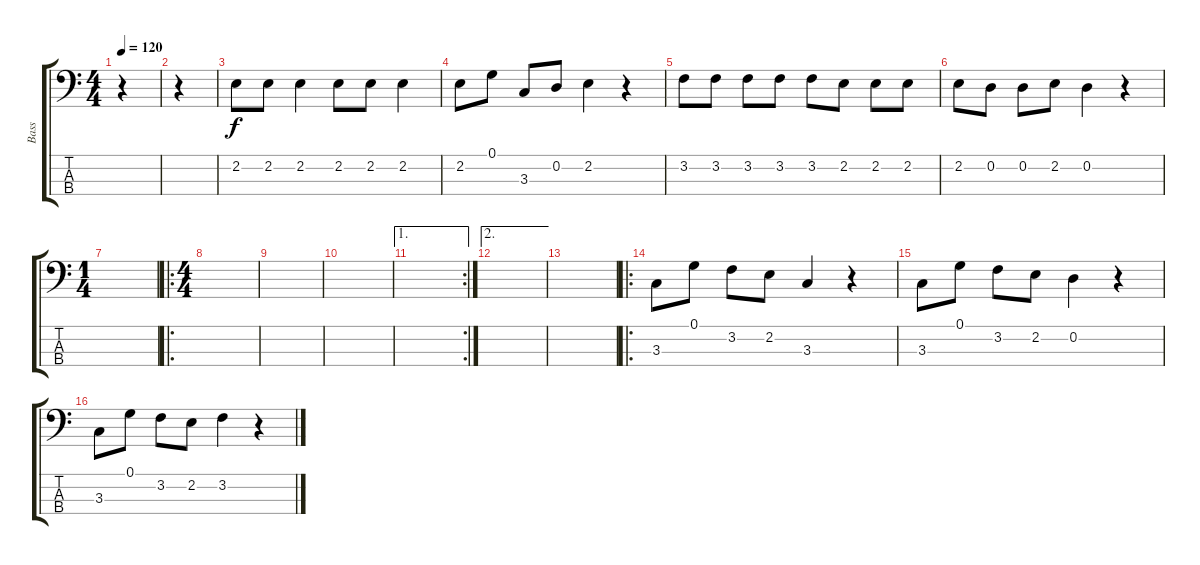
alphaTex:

\track ("Bass" "Bass") {instrument synthbass2}
\staff {score tabs}
\tuning (G2 D2 A1 E1) {hide}
\ts (4 4)
\tempo 120
\clef f4
\ks c
r.4{dy f instrument synthbass2} |
r.4 |
2.2.8 2.2.8 2.2.4 2.2.8 2.2.8 2.2.4 |
2.2.8 0.1.8 3.3.8 0.2.8 2.2.4 r.4 |
3.2.8 3.2.8 3.2.8 3.2.8 3.2.8 2.2.8 2.2.8 2.2.8 |
2.2.8 0.2.8 0.2.8 2.2.8 0.2.4 r.4 |
\ts (1 4)
|
\ro
\ts (4 4)
|
|
|
\ae 1
\rc 2
|
\ae 2
|
|
\ro
3.3.8 0.1.8 3.2.8 2.2.8 3.3.4 r.4 |
3.3.8 0.1.8 3.2.8 2.2.8 0.2.4 r.4 |
3.3.8 0.1.8 3.2.8 2.2.8 3.2.4 r.4
